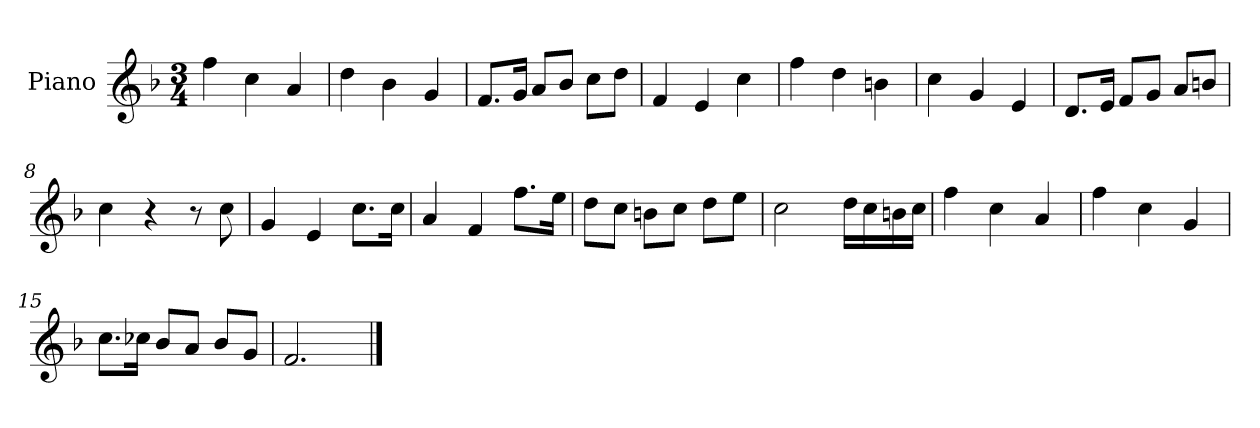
**kern
*part1
*staff1
*I"Piano
*I'Pno
*clefG2
*k[b-]
*M3/4
=1
4ff\
4cc\
4a/
=2
4dd\
4b-\
4g/
=3
8.f/L
16g/Jk
8a/L
8b-/J
8cc\L
8dd\J
=4
4f/
4e/
4cc\
=5
4ff\
4dd\
4bn\
=6
4cc\
4g/
4e/
=7
8.d/L
16e/Jk
8f/L
8g/J
8a/L
8bn/J
=8
4cc\
4r
8r
8cc\
=9
4g/
4e/
8.cc\L
16cc\Jk
=10
4a/
4f/
8.ff\L
16ee\Jk
=11
8dd\L
8cc\J
8bn\L
8cc\J
8dd\L
8ee\J
=12
2cc\
16dd\LL
16cc\
16bn\
16cc\JJ
=13
4ff\
4cc\
4a/
=14
4ff\
4cc\
4g/
=15
8.cc\L
16cc-X\Jk
8b-/L
8a/J
8b-/L
8g/J
=16
2.f/
==
*-
